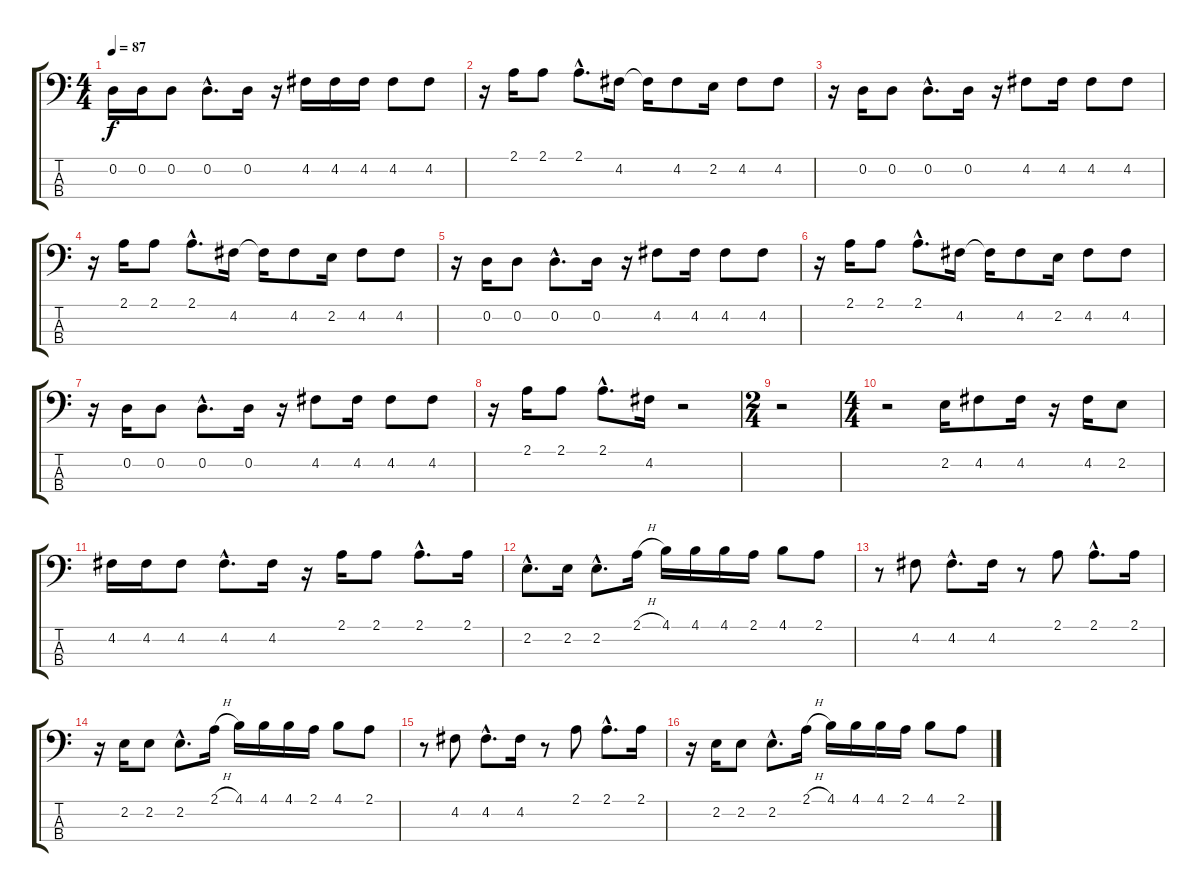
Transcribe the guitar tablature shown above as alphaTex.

\track "" {instrument electricbasspick}
\staff {score tabs}
\tuning (G2 D2 A1 E1) {hide}
\ts (4 4)
\tempo 87
\clef f4
\ks c
0.2.16{dy f} 0.2.16 0.2.8 0.2{hac}.8{d} 0.2.16 r.16 4.2.16 4.2.16 4.2.16 4.2.8 4.2.8 |
r.16 2.1.16 2.1.8 2.1{hac}.8{d} 4.2.16 4.2{t}.16 4.2.8 2.2.16 4.2.8 4.2.8 |
r.16 0.2.16 0.2.8 0.2{hac}.8{d} 0.2.16 r.16 4.2.8 4.2.16 4.2.8 4.2.8 |
r.16 2.1.16 2.1.8 2.1{hac}.8{d} 4.2.16 4.2{t}.16 4.2.8 2.2.16 4.2.8 4.2.8 |
r.16 0.2.16 0.2.8 0.2{hac}.8{d} 0.2.16 r.16 4.2.8 4.2.16 4.2.8 4.2.8 |
r.16 2.1.16 2.1.8 2.1{hac}.8{d} 4.2.16 4.2{t}.16 4.2.8 2.2.16 4.2.8 4.2.8 |
r.16 0.2.16 0.2.8 0.2{hac}.8{d} 0.2.16 r.16 4.2.8 4.2.16 4.2.8 4.2.8 |
r.16 2.1.16 2.1.8 2.1{hac}.8{d} 4.2.16 r.2 |
\ts (2 4)
r.2 |
\ts (4 4)
r.2 2.2.16 4.2.8 4.2.16 r.16 4.2.16 2.2.8 |
4.2.16 4.2.16 4.2.8 4.2{hac}.8{d} 4.2.16 r.16 2.1.16 2.1.8 2.1{hac}.8{d} 2.1.16 |
2.2{hac}.8{d} 2.2.16 2.2{hac}.8{d} 2.1{h}.16 4.1.16 4.1.16 4.1.16 2.1.16 4.1.8 2.1.8 |
r.8 4.2.8 4.2{hac}.8{d} 4.2.16 r.8 2.1.8 2.1{hac}.8{d} 2.1.16 |
r.16 2.2.16 2.2.8 2.2{hac}.8{d} 2.1{h}.16 4.1.16 4.1.16 4.1.16 2.1.16 4.1.8 2.1.8 |
r.8 4.2.8 4.2{hac}.8{d} 4.2.16 r.8 2.1.8 2.1{hac}.8{d} 2.1.16 |
r.16 2.2.16 2.2.8 2.2{hac}.8{d} 2.1{h}.16 4.1.16 4.1.16 4.1.16 2.1.16 4.1.8 2.1.8
